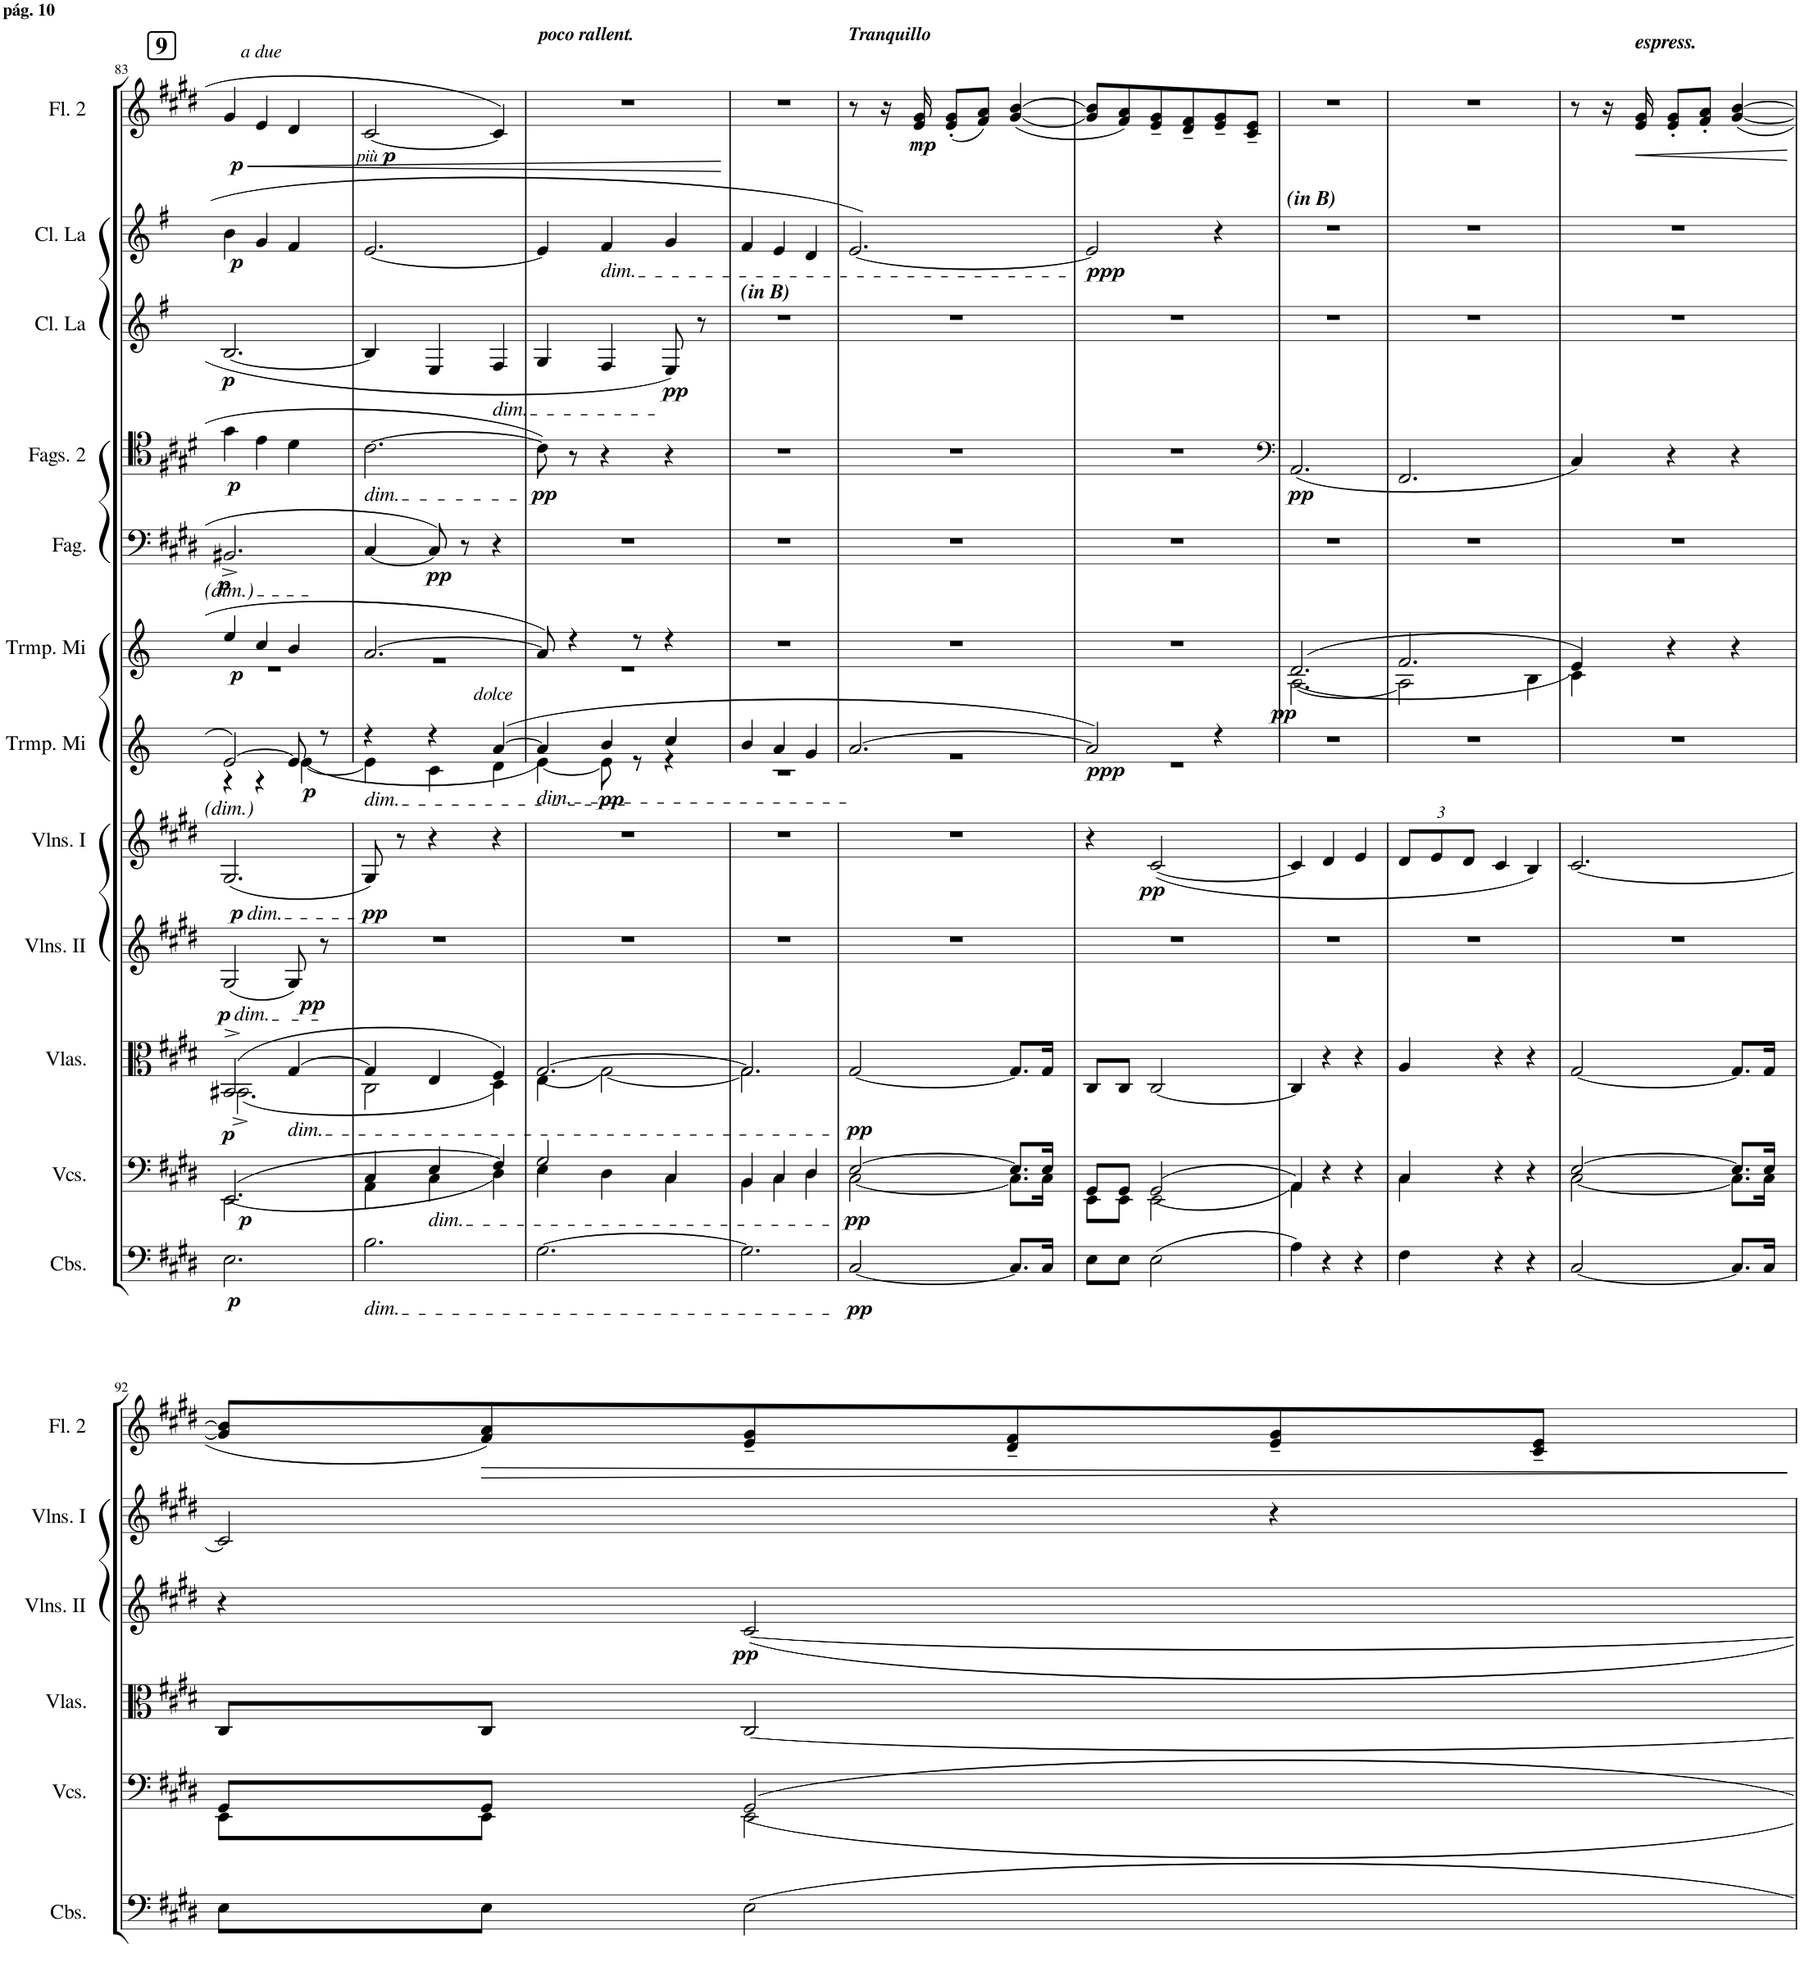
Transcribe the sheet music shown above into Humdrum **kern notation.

**kern	**dynam	**kern	**dynam	**kern	**dynam	**kern	**dynam	**kern	**dynam	**kern	**dynam	**kern	**dynam	**kern	**dynam	**kern	**dynam	**kern	**dynam	**kern	**dynam	**kern	**dynam
*part12	*part12	*part11	*part11	*part10	*part10	*part9	*part9	*part8	*part8	*part7	*part7	*part6	*part6	*part5	*part5	*part4	*part4	*part3	*part3	*part2	*part2	*part1	*part1
*staff12	*staff12	*staff11	*staff11	*staff10	*staff10	*staff9	*staff9	*staff8	*staff8	*staff7	*staff7	*staff6	*staff6	*staff5	*staff5	*staff4	*staff4	*staff3	*staff3	*staff2	*staff2	*staff1	*staff1
*I"Contrabajos	*	*I"Violonchelos	*	*I"Violas	*	*I"Violines II	*	*I"Violines I	*	*I"Trompa en Fa, 2	*	*I"Trompa en Fa, 2	*	*I"(Fagot)	*	*I"Fagotes, 2	*	*I"(Clarinete en La)	*	*I"Clarinete en Sib	*	*I"Flautas 2	*
*I'Cbs.	*	*I'Vcs.	*	*I'Vlas.	*	*I'Vlns. II	*	*I'Vlns. I	*	*I'Trmp. Fa, 2	*	*I'Trmp. Fa, 2	*	*I'Fag.	*	*I'Fags. 2	*	*I'Cl. La	*	*I'Cl. Sib	*	*I'Fl. 2	*
!!LO:PB:g=z
*clefF4	*	*clefF4	*	*clefC3	*	*clefG2	*	*clefG2	*	*clefG2	*	*clefG2	*	*clefF4	*	*clefC4	*	*clefG2	*	*clefG2	*	*clefG2	*
*Trd7c12	*	*	*	*	*	*	*	*	*	*Trd5c8	*	*Trd5c8	*	*	*	*	*	*Trd2c3	*	*Trd2c3	*	*	*
*k[f#c#g#d#]	*	*k[f#c#g#d#]	*	*k[f#c#g#d#]	*	*k[f#c#g#d#]	*	*k[f#c#g#d#]	*	*k[]	*	*k[]	*	*k[f#c#g#d#]	*	*k[f#c#g#d#]	*	*k[f#]	*	*k[f#]	*	*k[f#c#g#d#]	*
*M3/4	*	*M3/4	*	*M3/4	*	*M3/4	*	*M3/4	*	*M3/4	*	*M3/4	*	*M3/4	*	*M3/4	*	*M3/4	*	*M3/4	*	*M3/4	*
!!LO:REH:place=s1:a:B:cj:fs=14:t=9
=83	=83	=83	=83	=83	=83	=83	=83	=83	=83	=83	=83	=83	=83	=83	=83	=83	=83	=83	=83	=83	=83	=83	=83
*	*	*^	*	*^	*	*	*	*	*	*^	*	*^	*	*	*	*	*	*	*	*	*	*	*
!	!	!	!	!	!	!	!	!	!	!	!	!	!	!	!	!	!	!	!	!	!	!	!	!	!	!LO:TX:a:B:t=pág. 10	!
!	!	!	!	!	!	!	!	!	!	!	!	!	!	!	!	!	!	!	!	!	!	!	!	!	!	!LO:TX:a:i:t=a due	!
!	!	!	!	!	!	!	!	!	!	!LO:TX:b:i:t=dim.	!	!	!	!	!	!	!	!	!	!	!	!	!	!	!	!	!
!	!	!	!	!	!	!	!	!LO:TX:b:i:t=dim.	!	!	!	!	!	!	!	!	!	!	!	!	!	!	!	!	!	!	!
!	!LO:DY:b	!	!	!LO:DY:b	!	!	!LO:DY:b	!	!LO:DY:b	!	!LO:DY:b	!	!	!	!	!	!LO:DY:b	!	!LO:DY:b	!	!LO:DY:b	!	!LO:DY:b	!	!LO:DY:b	!	!LO:HP:b
!	!	!	!	!	!	!	!	!	!	!	!	!	!	!	!	!	!	!	!	!	!	!	!	!	!	!	!LO:DY:n=1:b
2.E\	p	(2.EE/	(2.EE\	p	(2BB#X^/	(2.BB#^\	p	(2G#/	p	(2.G#/	p	[2e/	4r	.	4ee/	2.r	p	2.BB#X^/	p	4g#\	p	[2.B/	p	4b\	p	4g#/	< p
.	.	.	.	.	.	.	.	.	.	.	.	.	4r	.	4cc/	.	.	.	.	4e\	.	.	.	4g/	.	4e/	.
!	!	!	!	!	!LO:TX:b:i:t=dim.	!	!	!	!	!	!	!	!	!	!	!	!	!	!	!	!	!	!	!	!	!	!
!	!	!	!	!	!	!	!	!	!LO:DY:b	!	!	!	!	!LO:DY:b	!	!	!	!	!	!	!	!	!	!	!	!	!
.	.	.	.	.	[4G#/	.	.	8G#/)	pp	.	.	8e/]	([4e\	p	4b/	.	.	.	.	4d#\	.	.	.	4f#/	.	4d#/	.
.	.	.	.	.	.	.	.	8r	.	.	.	8r	.	.	.	.	.	.	.	.	.	.	.	.	.	.	.
=84	=84	=84	=84	=84	=84	=84	=84	=84	=84	=84	=84	=84	=84	=84	=84	=84	=84	=84	=84	=84	=84	=84	=84	=84	=84	=84	=84
!	!	!	!	!	!	!	!	!	!	!	!	!	!	!	!	!	!	!	!	!LO:TX:b:i:t=dim.	!	!	!	!	!	!	!
!	!	!	!	!	!	!	!	!	!	!	!	!LO:TX:b:i:t=dim.	!	!	!	!	!	!	!	!	!	!	!	!	!	!	!
!LO:TX:b:i:t=dim.	!	!	!	!	!	!	!	!	!	!	!	!	!	!	!	!	!	!	!	!	!	!	!	!	!	!	!
!	!	!	!	!	!	!	!	!	!	!	!LO:DY:b	!	!	!	!	!	!	!	!	!	!	!	!	!	!	!	!LO:DY:b
!	!	!	!	!	!	!	!	!	!	!	!	!	!	!	!	!	!	!	!	!	!	!	!	!	!	!	!LO:DY:n=1:b
2.B\	.	4C#/	4AA\	.	4G#/]	2C#\	.	2.r	.	8G#/)	pp	4r	4e\]	.	[2.a/	2.r	.	[4C#/	.	[2.c#\	.	4B/]	.	[2.e/	.	[2c#/	other-dynamics p
.	.	.	.	.	.	.	.	.	.	8r	.	.	.	.	.	.	.	.	.	.	.	.	.	.	.	.	.
!	!	!LO:TX:b:i:t=dim.	!	!	!	!	!	!	!	!	!	!	!	!	!	!	!	!	!	!	!	!	!	!	!	!	!
!	!	!	!	!	!	!	!	!	!	!	!	!	!	!	!	!	!	!	!LO:DY:b	!	!	!	!	!	!	!	!
.	.	4E/	4C#\	.	4E/	.	.	.	.	4r	.	4r	4c\	.	.	.	.	8C#/]	pp	.	.	4E/	.	.	.	.	.
.	.	.	.	.	.	.	.	.	.	.	.	.	.	.	.	.	.	8r	.	.	.	.	.	.	.	.	.
!	!	!	!	!	!	!	!	!	!	!	!	!	!	!	!	!	!	!	!	!	!	!LO:TX:b:i:t=dim.	!	!	!	!	!
!	!	!	!	!	!	!	!	!	!	!	!	!LO:TX:a:i:t=dolce	!	!	!	!	!	!	!	!	!	!	!	!	!	!	!
.	.	4F#/)	4D#\)	.	4F#/)	4D#\)	.	.	.	4r	.	([4a/	4d\	.	.	.	.	4r	.	.	.	4F#/	.	.	.	4c#/]	.
=85	=85	=85	=85	=85	=85	=85	=85	=85	=85	=85	=85	=85	=85	=85	=85	=85	=85	=85	=85	=85	=85	=85	=85	=85	=85	=85	=85
!	!	!	!	!	!	!	!	!	!	!	!	!	!	!	!	!	!	!	!	!	!	!	!	!	!	!LO:TX:a:Bi:t=poco rallent.	!
!	!	!	!	!	!	!	!	!	!	!	!	!LO:TX:b:i:t=dim.	!	!	!	!	!	!	!	!	!	!	!	!	!	!	!
!	!	!	!	!	!	!	!	!	!	!	!	!	!	!	!	!	!	!	!	!	!LO:DY:b	!	!	!	!	!	!
[2.G#\	.	2G#/	4E\	.	[2.G#/	(4E\	.	2.r	.	2.r	.	4a/]	[4e\)	.	8a/]	2.r	.	2.r	.	8c#\]	pp	4G/	.	4e/]	.	2.r	.
.	.	.	.	.	.	.	.	.	.	.	.	.	.	.	4r	.	.	.	.	8r	.	.	.	.	.	.	.
!	!	!	!	!	!	!	!	!	!	!	!	!	!	!	!	!	!	!	!	!	!	!	!	!LO:TX:b:i:t=dim.	!	!	!
!	!	!	!	!	!	!	!	!	!	!	!	!	!	!LO:DY:b	!	!	!	!	!	!	!	!	!	!	!	!	!
.	.	.	4D#\	.	.	[2G#\)	.	.	.	.	.	4b/	8e\]	pp	.	.	.	.	.	4r	.	4F#/	.	4f#/	.	.	.
.	.	.	.	.	.	.	.	.	.	.	.	.	8r	.	8r	.	.	.	.	.	.	.	.	.	.	.	.
!	!	!	!	!	!	!	!	!	!	!	!	!	!	!	!	!	!	!	!	!	!	!	!LO:DY:b	!	!	!	!
.	.	4C#/	4C#\	.	.	.	.	.	.	.	.	4cc/	4r	.	4r	.	.	.	.	4r	.	8E/	pp	4g/	.	.	.
.	.	.	.	.	.	.	.	.	.	.	.	.	.	.	.	.	.	.	.	.	.	8r	.	.	.	.	.
*	*	*v	*v	*	*	*	*	*	*	*	*	*v	*v	*	*v	*v	*	*	*	*	*	*	*	*	*	*	*
*	*	*	*	*v	*v	*	*	*	*	*	*	*	*	*	*	*	*	*	*	*	*	*	*	*
.	.	.	.	.	.	.	.	.	.	.	.	.	.	.	.	.	.	.	.	.	.	.	[
=86	=86	=86	=86	=86	=86	=86	=86	=86	=86	=86	=86	=86	=86	=86	=86	=86	=86	=86	=86	=86	=86	=86	=86
*	*	*^	*	*^	*	*	*	*	*	*^	*	*	*	*	*	*	*	*	*	*	*	*	*
!	!	!	!	!	!	!	!	!	!	!	!	!	!	!	!	!	!	!	!	!	!LO:TX:a:Bi:t=(in B)	!	!	!	!	!
2.G#\]	.	4BB/	4BB\	.	2.G#/]	2.G#\]	.	2.r	.	2.r	.	4b/	2.r	.	2.r	.	2.r	.	2.r	.	2.r	.	4f#/	.	2.r	.
.	.	4C#/	4C#\	.	.	.	.	.	.	.	.	4a/	.	.	.	.	.	.	.	.	.	.	4e/	.	.	.
.	.	4D#/	4D#\	.	.	.	.	.	.	.	.	4g/	.	.	.	.	.	.	.	.	.	.	4d/	.	.	.
*	*	*	*	*	*v	*v	*	*	*	*	*	*	*	*	*	*	*	*	*	*	*	*	*	*	*	*
=87	=87	=87	=87	=87	=87	=87	=87	=87	=87	=87	=87	=87	=87	=87	=87	=87	=87	=87	=87	=87	=87	=87	=87	=87	=87
!	!	!	!	!	!	!	!	!	!	!	!	!	!	!	!	!	!	!	!	!	!	!	!	!LO:TX:a:Bi:t=Tranquillo	!
!	!LO:DY:b	!	!	!LO:DY:b	!	!LO:DY:b	!	!	!	!	!	!	!	!	!	!	!	!	!	!	!	!	!	!	!
[2C#/	pp	[2E/	[2C#\	pp	[2G#/	pp	2.r	.	2.r	.	[2.a/	2.r	.	2.r	.	2.r	.	2.r	.	2.r	.	[2.e/	.	8r	.
.	.	.	.	.	.	.	.	.	.	.	.	.	.	.	.	.	.	.	.	.	.	.	.	16r	.
!	!	!	!	!	!	!	!	!	!	!	!	!	!	!	!	!	!	!	!	!	!	!	!	!	!LO:DY:b
.	.	.	.	.	.	.	.	.	.	.	.	.	.	.	.	.	.	.	.	.	.	.	.	16e/ 16g#/	mp
.	.	.	.	.	.	.	.	.	.	.	.	.	.	.	.	.	.	.	.	.	.	.	.	(8e/' 8g#/'L	.
.	.	.	.	.	.	.	.	.	.	.	.	.	.	.	.	.	.	.	.	.	.	.	.	8f#/ 8a/J)	.
8.C#/L]	.	8.E/L]	8.C#\L]	.	8.G#/L]	.	.	.	.	.	.	.	.	.	.	.	.	.	.	.	.	.	.	([4g#/ [4b/	.
16C#/Jk	.	16E/Jk	16C#\Jk	.	16G#/Jk	.	.	.	.	.	.	.	.	.	.	.	.	.	.	.	.	.	.	.	.
=88	=88	=88	=88	=88	=88	=88	=88	=88	=88	=88	=88	=88	=88	=88	=88	=88	=88	=88	=88	=88	=88	=88	=88	=88	=88
!	!	!	!	!	!	!	!	!	!	!	!	!	!LO:DY:b	!	!	!	!	!	!	!	!	!	!LO:DY:b	!	!
8E\L	.	8GG#/L	8EE\L	.	8C#/L	.	2.r	.	4r	.	2a/])	2.r	ppp	2.r	.	2.r	.	2.r	.	2.r	.	2e/]	ppp	8g#/] 8b/]L	.
8E\J	.	8GG#/J	8EE\J	.	8C#/J	.	.	.	.	.	.	.	.	.	.	.	.	.	.	.	.	.	.	8f#/ 8a/)	.
!	!	!	!	!	!	!	!	!	!	!LO:DY:b	!	!	!	!	!	!	!	!	!	!	!	!	!	!	!
(2E\	.	(2GG#/	(2EE\	.	[2C#/	.	.	.	([2c#/	pp	.	.	.	.	.	.	.	.	.	.	.	.	.	8e/~ 8g#/~	.
.	.	.	.	.	.	.	.	.	.	.	.	.	.	.	.	.	.	.	.	.	.	.	.	8d#/~ 8f#/~	.
.	.	.	.	.	.	.	.	.	.	.	4r	.	.	.	.	.	.	.	.	.	.	4r	.	8e/~ 8g#/~	.
.	.	.	.	.	.	.	.	.	.	.	.	.	.	.	.	.	.	.	.	.	.	.	.	8c#/~ 8e/~J	.
*	*	*	*	*	*	*	*	*	*	*	*v	*v	*	*	*	*	*	*	*	*	*	*	*	*	*
=89	=89	=89	=89	=89	=89	=89	=89	=89	=89	=89	=89	=89	=89	=89	=89	=89	=89	=89	=89	=89	=89	=89	=89	=89
*	*	*	*	*	*	*	*	*	*	*	*	*	*	*	*	*	*clefF4	*	*	*	*	*	*	*
*	*	*	*	*	*	*	*	*	*	*	*	*	*^	*	*	*	*	*	*	*	*	*	*	*
!	!	!	!	!	!	!	!	!	!	!	!	!	!	!	!	!	!	!	!	!	!	!LO:TX:a:Bi:t=(in B)	!	!	!
!	!	!	!	!	!	!	!	!	!	!	!	!	!	!	!LO:DY:b	!	!	!	!LO:DY:b	!	!	!	!	!	!
4A\)	.	4AA/)	4AA\)	.	4C#/]	.	2.r	.	4c#/]	.	2.r	.	(2.d/	([2.A\	pp	2.r	.	(2.AA/	pp	2.r	.	2.r	.	2.r	.
4r	.	4r	2ryy	.	4r	.	.	.	4d#/	.	.	.	.	.	.	.	.	.	.	.	.	.	.	.	.
4r	.	4r	.	.	4r	.	.	.	4e/	.	.	.	.	.	.	.	.	.	.	.	.	.	.	.	.
=90	=90	=90	=90	=90	=90	=90	=90	=90	=90	=90	=90	=90	=90	=90	=90	=90	=90	=90	=90	=90	=90	=90	=90	=90	=90
*	*	*	*	*	*	*	*	*	*Xbrackettup	*	*	*	*	*	*	*	*	*	*	*	*	*	*	*	*
4F#\	.	4C#/	4C#\	.	4A/	.	2.r	.	12d#/L	.	2.r	.	2.f/	2A\]	.	2.r	.	2.FF#/	.	2.r	.	2.r	.	2.r	.
.	.	.	.	.	.	.	.	.	12e/	.	.	.	.	.	.	.	.	.	.	.	.	.	.	.	.
.	.	.	.	.	.	.	.	.	12d#/J	.	.	.	.	.	.	.	.	.	.	.	.	.	.	.	.
4r	.	4r	2ryy	.	4r	.	.	.	4c#/	.	.	.	.	.	.	.	.	.	.	.	.	.	.	.	.
4r	.	4r	.	.	4r	.	.	.	4B/)	.	.	.	.	4B\	.	.	.	.	.	.	.	.	.	.	.
=91	=91	=91	=91	=91	=91	=91	=91	=91	=91	=91	=91	=91	=91	=91	=91	=91	=91	=91	=91	=91	=91	=91	=91	=91	=91
[2C#/	.	[2E/	[2C#\	.	[2G#/	.	2.r	.	[2.c#/	.	2.r	.	4e/)	4c\)	.	2.r	.	4C#/)	.	2.r	.	2.r	.	8r	.
.	.	.	.	.	.	.	.	.	.	.	.	.	.	.	.	.	.	.	.	.	.	.	.	16r	.
!	!	!	!	!	!	!	!	!	!	!	!	!	!	!	!	!	!	!	!	!	!	!	!	!LO:TX:a:Bi:t=espress.	!
!	!	!	!	!	!	!	!	!	!	!	!	!	!	!	!	!	!	!	!	!	!	!	!	!	!LO:HP:b
.	.	.	.	.	.	.	.	.	.	.	.	.	.	.	.	.	.	.	.	.	.	.	.	16e/ 16g#/	<
.	.	.	.	.	.	.	.	.	.	.	.	.	4r	2ryy	.	.	.	4r	.	.	.	.	.	8e/' 8g#/'L	.
.	.	.	.	.	.	.	.	.	.	.	.	.	.	.	.	.	.	.	.	.	.	.	.	8f#/' 8a/'J	.
8.C#/L]	.	8.E/L]	8.C#\L]	.	8.G#/L]	.	.	.	.	.	.	.	4r	.	.	.	.	4r	.	.	.	.	.	([4g#/ [4b/	.
16C#/Jk	.	16E/Jk	16C#\Jk	.	16G#/Jk	.	.	.	.	.	.	.	.	.	.	.	.	.	.	.	.	.	.	.	.
*	*	*v	*v	*	*	*	*	*	*	*	*	*	*v	*v	*	*	*	*	*	*	*	*	*	*	*
.	.	.	.	.	.	.	.	.	.	.	.	.	.	.	.	.	.	.	.	.	.	.	[
!!LO:LB:g=z
=92	=92	=92	=92	=92	=92	=92	=92	=92	=92	=92	=92	=92	=92	=92	=92	=92	=92	=92	=92	=92	=92	=92	=92
*	*	*^	*	*	*	*	*	*	*	*	*	*	*	*	*	*	*	*	*	*	*	*	*
8E\L	.	8GG#/L	8EE\L	.	8C#/L	.	4r	.	2c#/]	.	2.r	.	2.r	.	2.r	.	2.r	.	2.r	.	2.r	.	8g#/] 8b/]L	.
!	!	!	!	!	!	!	!	!	!	!	!	!	!	!	!	!	!	!	!	!	!	!	!	!LO:HP:b
8E\J	.	8GG#/J	8EE\J	.	8C#/J	.	.	.	.	.	.	.	.	.	.	.	.	.	.	.	.	.	8f#/ 8a/)	>
!	!	!	!	!	!	!	!	!LO:DY:b	!	!	!	!	!	!	!	!	!	!	!	!	!	!	!	!
2E\	.	2GG#/	2EE\	.	[2C#/	.	[2c#/	pp	.	.	.	.	.	.	.	.	.	.	.	.	.	.	8e/~ 8g#/~	.
.	.	.	.	.	.	.	.	.	.	.	.	.	.	.	.	.	.	.	.	.	.	.	8d#/~ 8f#/~	.
.	.	.	.	.	.	.	.	.	4r	.	.	.	.	.	.	.	.	.	.	.	.	.	8e/~ 8g#/~	.
.	.	.	.	.	.	.	.	.	.	.	.	.	.	.	.	.	.	.	.	.	.	.	8c#/~ 8e/~J	.
*	*	*v	*v	*	*	*	*	*	*	*	*	*	*	*	*	*	*	*	*	*	*	*	*	*
.	.	.	.	.	.	.	.	.	.	.	.	.	.	.	.	.	.	.	.	.	.	.	]
=	=	=	=	=	=	=	=	=	=	=	=	=	=	=	=	=	=	=	=	=	=	=	=
*-	*-	*-	*-	*-	*-	*-	*-	*-	*-	*-	*-	*-	*-	*-	*-	*-	*-	*-	*-	*-	*-	*-	*-
